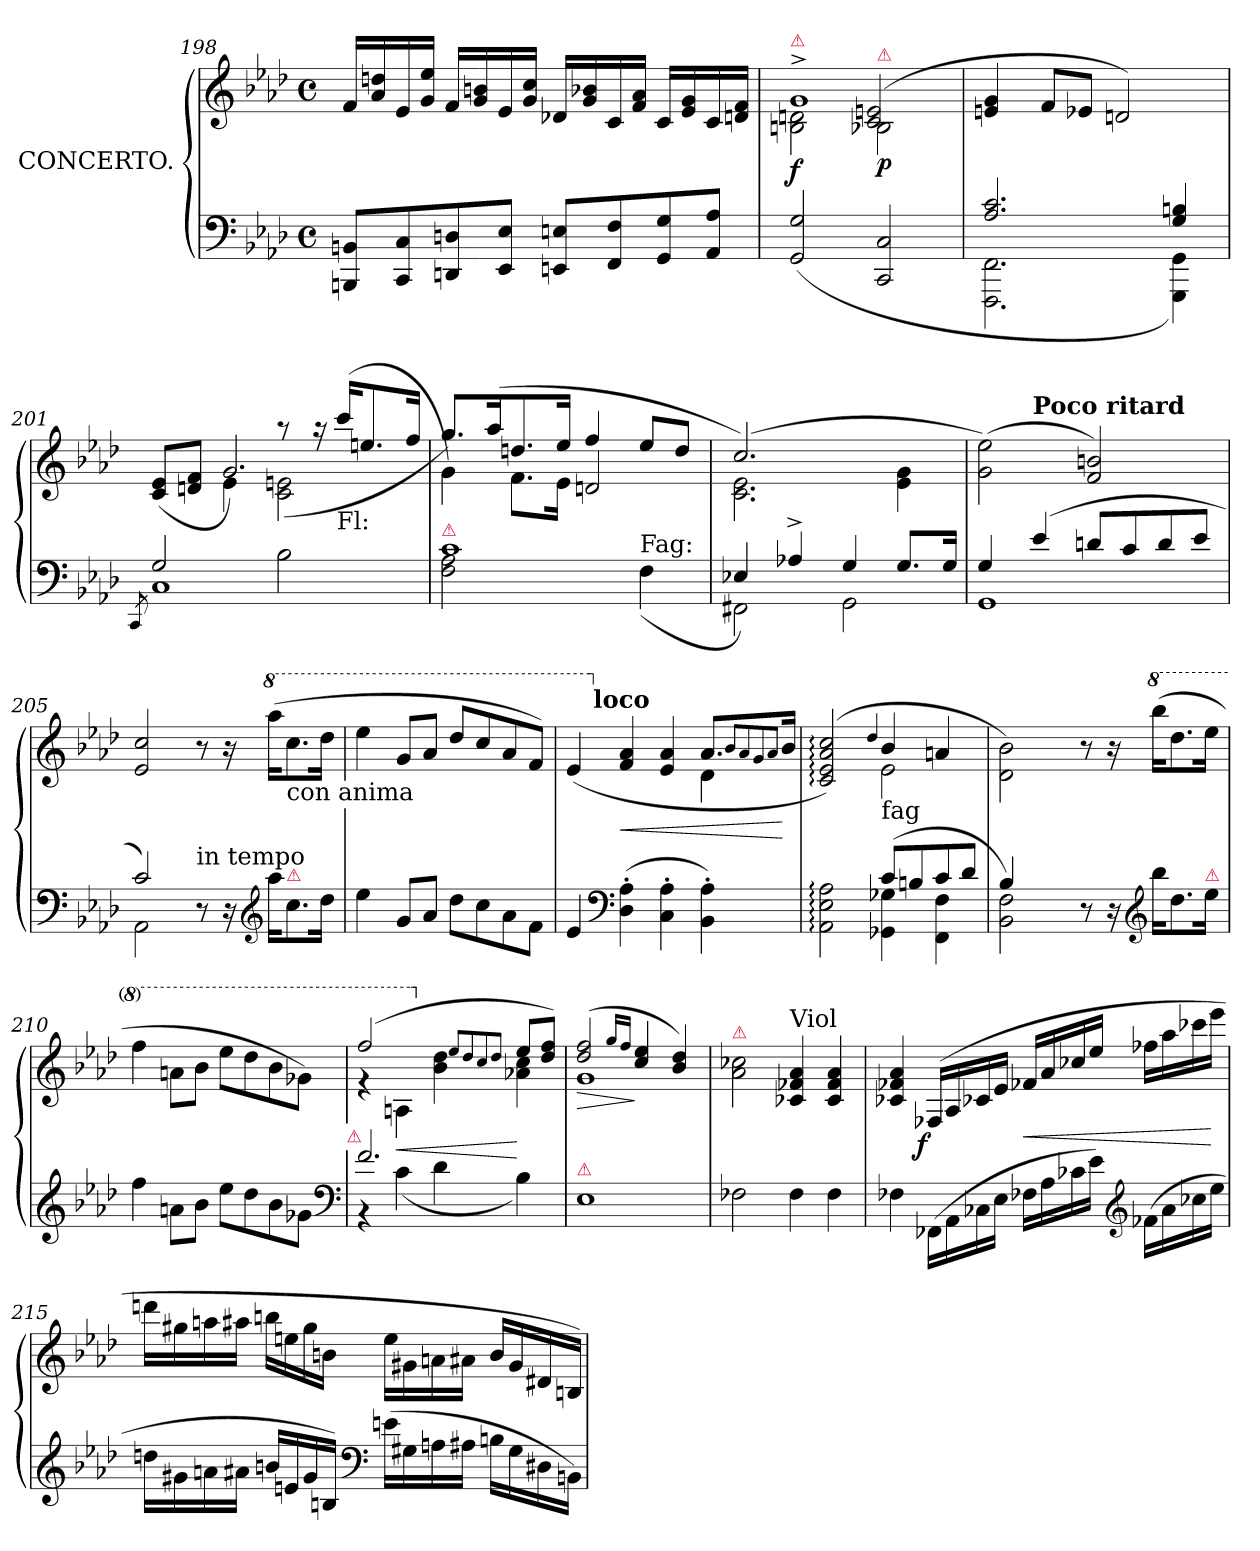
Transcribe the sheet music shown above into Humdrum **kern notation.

**kern	**kern	**dynam
*part1	*part1	*part1
*staff2	*staff1	*staff1/2
*I"CONCERTO.	*	*
*clefF4	*clefG2	*
*k[b-e-a-d-]	*k[b-e-a-d-]	*
*f:	*f:	*
*M4/4	*M4/4	*
*met(c)	*met(c)	*
=198	=198	=198
8BBBn! 8BBn!L	16f!LL	.
.	16a-! 16ddn!	.
8CC! 8C!	16e-!	.
.	16g! 16ee-!JJ	.
8DDn! 8Dn!	16f!LL	.
.	16g! 16bn!	.
8EE-! 8E-!J	16e-!	.
.	16g! 16cc!JJ	.
8EEn! 8En!L	16d-X!LL	.
.	16g! 16b-X!	.
8FF! 8F!	16c!	.
.	16f! 16a-!JJ	.
8GG! 8G!	16c!LL	.
.	16e-! 16g!	.
8AA-! 8A-!J	16c!	.
.	16dn! 16f!JJ	.
=199	=199	=199
*	*^	*
*	*	*^	*
!	!LO:TX:a:color=crimson:t=⚠	!	!	!
(<2GG! 2G!	1g^>!	2Bn! 2dn!	2ryy	f
!	!	!LO:TX:a:color=crimson:t=⚠	!	!
2CC! 2C!	.	2B-X!	(>2c!/ 2en!/	p
*	*v	*v	*v	*
=200	=200	=200
*^	*	*
2.A-! 2.c!	2.FFF! 2.FF!	4en! 4g!	.
.	.	8f!L	.
.	.	8e-X!J	.
.	.	2dn!)	.
4G! 4Bn!	4GGG! 4GG!)	.	.
=201	=201	=201	=201
8qCC!/	.	.	.
*	*	*^	*
*	*	*	*^	*
2G!	1C!	(>8c! 8e-!L	4ryy	2ryy	.
.	.	8dn! 8f!J	.	.	.
.	.	2.g!)	4e-!	.	.
2B-!\	.	.	(>2c! 2en!	8raa	.
.	.	.	.	16raa	.
!	!	!	!	!LO:TX:b:t=Fl&colon;	!
.	.	.	.	(>16ccc!KL	.
.	.	.	.	8.een!	.
.	.	.	.	16ff!Jk	.
=202	=202	=202	=202	=202	=202
!LO:TX:a:color=crimson:t=⚠	!	!	!	!	!
*	*	*	*v	*v	*
1c!	2F! 2A-!	8.gg!L)	4g!)	.
.	.	(>16aa-!K	.	.
.	.	8.ddn!	8.f!L	.
.	.	16ee-!Jk	16e-!Jk	.
.	4ryy	4ff!	2dn!/	.
!	!LO:TX:a:t=Fag&colon;	!	!	!
.	(<4F!	8ee-!L	.	.
.	.	8dd!J	.	.
=203	=203	=203	=203	=203
4E-X!)	2FF#X!	(>2.cc!)	2.c! 2.e-!	.
4A-X^>!	.	.	.	.
4G!	2GG!	.	.	.
8.G!L	.	4ryy	4e-!\ 4g!\	.
16G!Jk	.	.	.	.
=204	=204	=204	=204	=204
4G!	1GG!	(>2g! 2ee-!)	4ryy	.
!	!	!	!LO:TX:a:B:t=Poco ritard	!
(<4e-!	.	.	2.ryy	.
8dn!L	.	2f! 2bn!)	.	.
8c!	.	.	.	.
8d!	.	.	.	.
8e-!J	.	.	.	.
=205	=205	=205	=205	=205
!	!	!LO:TX:a:t=Solo	!	!
*	*	*v	*v	*
2c)	2AA-	2e- 2cc	.
!LO:TX:a:t=in tempo	!	!	!
2ryy	8r	8r	.
.	16r	16r	.
*clefG2	*	*	*
*	*	*8va	*
.	16aa-KL	(>16aaa-KL	.
!	!	!LO:TX:b:t=con anima	!
!	!LO:TX:a:color=crimson:t=⚠	!	!
.	8.cc	8.ccc	.
.	16dd-Jk	16ddd-Jk	.
*v	*v	*	*
=206	=206	=206
4ee-	4eee-	.
8gL	8ggL	.
8a-J	8aa-J	.
8dd-\L	8ddd-L	.
8cc	8ccc	.
8a-	8aa-	.
8fJ	8ffJ)	.
=207	=207	=207
*	*^	*
*	*	*^	*
4e-	(>4ee-	4ryy	8ryy	.
*clefF4	*	*	*	*
!	!	!	!LO:TX:a:B:t=loco	!
.	.	.	2..ryy	.
*	*X8va	*	*	*
(>4D-'> 4A-'>	4f 4a-	2ryy	.	<
4C'> 4A-'>	4e- 4a-	.	.	.
4BB-'> 4A-'>)	8.a-L	4d-	.	.
.	8qqb-/L	.	.	.
.	8qqa-/	.	.	.
.	8qqg/	.	.	.
.	8qqa-/J	.	.	.
.	16b-Jk	.	.	[
*	*	*v	*v	*
=208	=208	=208	=208
*^	*	*	*
2AA-: 2E-: 2A-:	2ryy	(>2c: 2e-: 2a-: 2cc:)	2ryy	.
.	.	4qqdd-!	.	.
!	!	!LO:TX:b:t=fag	!	!
(>8c!L	4GG-X! 4G-X!	4b-!	2e-!	.
8Bn!	.	.	.	.
8c!	4FF! 4F!	4an!	.	.
8d-!J	.	.	.	.
*	*	*v	*v	*
=209	=209	=209	=209
4B-	2BB- 2F)	2d-\ 2b-\)	.
4ryy	.	.	.
2ryy	8r	8r	.
.	16r	16r	.
*clefG2	*	*	*
*	*	*8va	*
.	16bb-KL	(>16bbb-KL	.
.	8.dd-	8.ddd-	.
!	!LO:TX:a:color=crimson:t=⚠	!	!
.	16ee-Jk	16eee-Jk	.
*v	*v	*	*
=210	=210	=210
4ff	4fff	.
8an\L	8aan\L	.
8b-\J	8bb-\J	.
8ee-L	8eee-L	.
8dd-	8ddd-	.
8b-	8bb-	.
8g-XJ	8gg-XJ)	.
*clefF4	*	*
!LO:TX:a:color=crimson:t=⚠	!	!
=211	=211	=211
*^	*^	*
2.f	4r	(>2fff	4rff	.
.	(>4c	.	4an	<
*	*	*X8va	*	*
.	4d-	4ryy	4b- 4dd-	.
.	.	8qqee-/L	.	.
.	.	8qqdd-/	.	.
.	.	8qqcc/	.	.
.	.	8qqdd-/J	.	.
4ryy	4B-)	8ee-L	4a-X 4cc	[
.	.	8dd- 8ffJ)	.	.
*v	*v	*	*	*
=212	=212	=212	=212
!LO:TX:a:color=crimson:t=⚠	!	!	!
1E-	(>2dd- 2ff	1g	>
.	16qqgg/LL	.	.
.	16qqff/JJ	.	.
.	4cc 4ee-	.	]
.	4b- 4dd-)	.	.
*	*v	*v	*
=213	=213	=213
!	!LO:TX:a:color=crimson:t=⚠	!
2F-X	2a- 2cc-X	.
!	!LO:TX:a:t=Viol	!
4F-!	4c-X! 4f-X! 4a-!	.
4F-!	4c-! 4f-! 4a-!	.
=214	=214	=214
4F-X!	4c-X! 4f-X! 4a-!	.
!	!	!LO:DY:rj
(>16FF-XLL	(>16F-XLL	f
16AA-\	16A-/	.
16C-X	16c-X	.
16E-JJ	16e-JJ	.
16F-XLL	16f-X/LL	<
16A-	16a-/	.
16c-X	16cc-X/	.
16e-JJ)	16ee-/JJ	.
*clefG2	*	*
(>16f-XLL	16ff-XLL	.
16a-	16aa-	.
16cc-X	16ccc-X	.
16ee-JJ	16eee-JJ	[
=215	=215	=215
16ddnLL	16dddnLL	.
16g#X	16gg#X	.
16an	16aan	.
16a#XJJ	16aa#XJJ	.
16bnLL	16bbnLL	.
16en	16een	.
16g#	16gg#	.
16BnJJ)	16bnJJ	.
*clefF4	*	*
(>16enLL	16eeLL	.
16G#X	16g#X	.
16An	16an	.
16A#XJJ	16a#XJJ	.
16BnLL	16bLL	.
16G#	16g#	.
16D#X	16d#X	.
16BBnJJ)	16BnJJ)	.
=	=	=
*-	*-	*-
